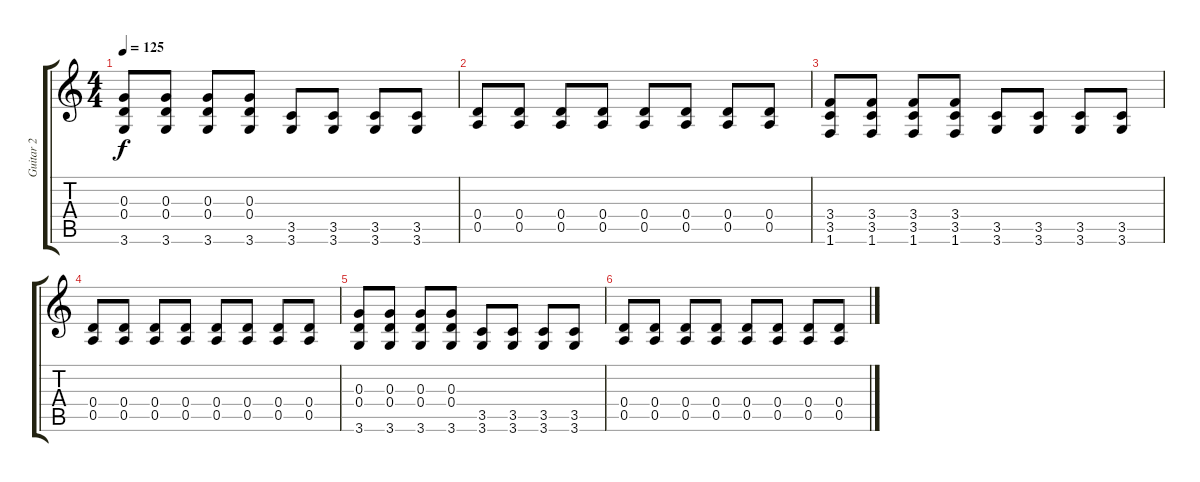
\track ("Guitar 2" "Guitar 2") {instrument distortionguitar}
\staff {score tabs}
\tuning (E4 B3 G3 D3 A2 E2) {hide}
\ts (4 4)
\tempo 125
\clef g2
\ks c
(0.3 0.4 3.6).8{dy f} (0.3 0.4 3.6).8 (0.3 0.4 3.6).8 (0.3 0.4 3.6).8 (3.5 3.6).8 (3.5 3.6).8 (3.5 3.6).8 (3.5 3.6).8 |
(0.4 0.5).8 (0.4 0.5).8 (0.4 0.5).8 (0.4 0.5).8 (0.4 0.5).8 (0.4 0.5).8 (0.4 0.5).8 (0.4 0.5).8 |
(3.4 3.5 1.6).8 (3.4 3.5 1.6).8 (3.4 3.5 1.6).8 (3.4 3.5 1.6).8 (3.5 3.6).8 (3.5 3.6).8 (3.5 3.6).8 (3.5 3.6).8 |
(0.4 0.5).8 (0.4 0.5).8 (0.4 0.5).8 (0.4 0.5).8 (0.4 0.5).8 (0.4 0.5).8 (0.4 0.5).8 (0.4 0.5).8 |
(0.3 0.4 3.6).8 (0.3 0.4 3.6).8 (0.3 0.4 3.6).8 (0.3 0.4 3.6).8 (3.5 3.6).8 (3.5 3.6).8 (3.5 3.6).8 (3.5 3.6).8 |
(0.4 0.5).8 (0.4 0.5).8 (0.4 0.5).8 (0.4 0.5).8 (0.4 0.5).8 (0.4 0.5).8 (0.4 0.5).8 (0.4 0.5).8
